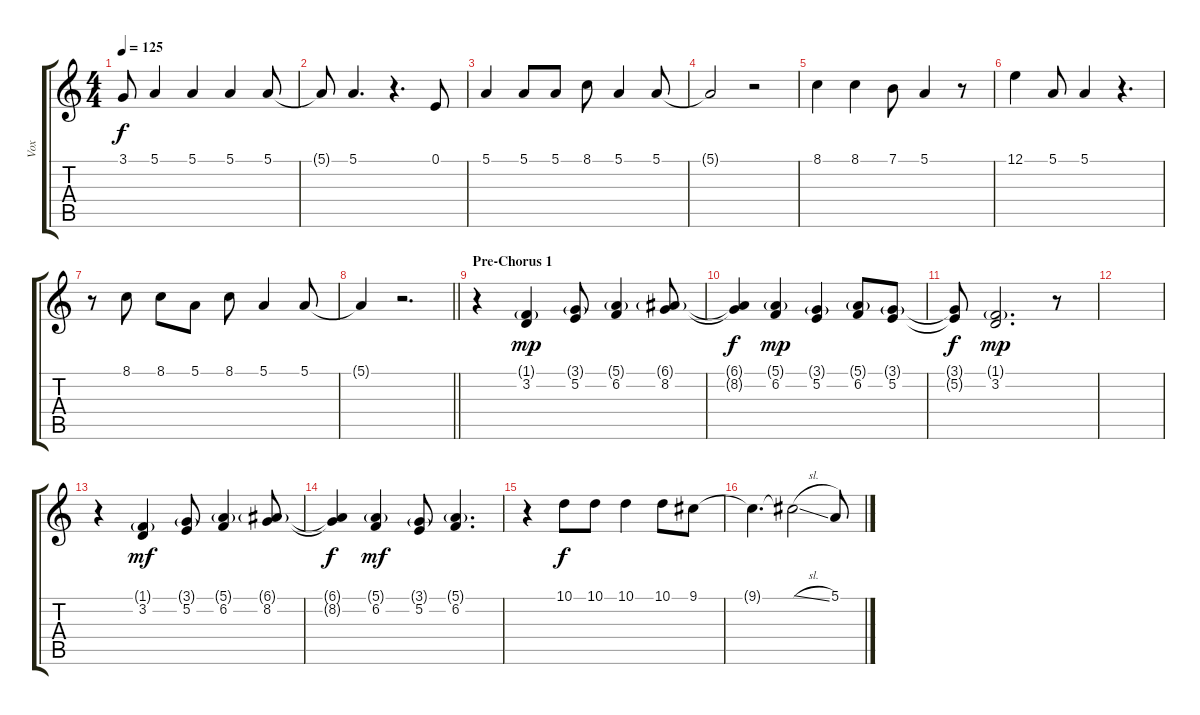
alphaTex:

\track ("Vox" "Vox") {instrument lead1square}
\staff {score tabs}
\tuning (E4 B3 G3 D3 A2 E2) {hide}
\ts (4 4)
\tempo 125
\clef g2
\ks c
3.1.8{dy f} 5.1.4 5.1.4 5.1.4 5.1.8 |
5.1{t}.8 5.1.4{d} r.4{d} 0.1.8 |
5.1.4 5.1.8 5.1.8 8.1.8 5.1.4 5.1.8 |
5.1{t}.2 r.2 |
8.1.4 8.1.4 7.1.8 5.1.4 r.8 |
12.1.4 5.1.8 5.1.4 r.4{d} |
r.8 8.1.8 8.1.8 5.1.8 8.1.8 5.1.4 5.1.8 |
\barLineRight lightlight
5.1{t}.4 r.2{d} |
\section ("" "Pre-Chorus 1")
r.4 (1.1{g} 3.2).4{dy mp} (3.1{g} 5.2).8 (5.1{g} 6.2).4 (6.1{g} 8.2).8 |
(6.1{t} 8.2{t}).4{dy f} (5.1{g} 6.2).4{dy mp} (3.1{g} 5.2).4 (5.1{g} 6.2).8 (3.1{g} 5.2).8 |
(3.1{t} 5.2{t}).8{dy f} (1.1{g} 3.2).2{d dy mp} r.8 |
|
r.4 (1.1{g} 3.2).4{dy mf} (3.1{g} 5.2).8 (5.1{g} 6.2).4 (6.1{g} 8.2).8 |
(6.1{t} 8.2{t}).4{dy f} (5.1{g} 6.2).4{dy mf} (3.1{g} 5.2).8 (5.1{g} 6.2).4{d} |
r.4 10.1.8{dy f} 10.1.8 10.1.4 10.1.8 9.1.8 |
9.1{t}.4{d} 9.1{sl t}.2 5.1.8
